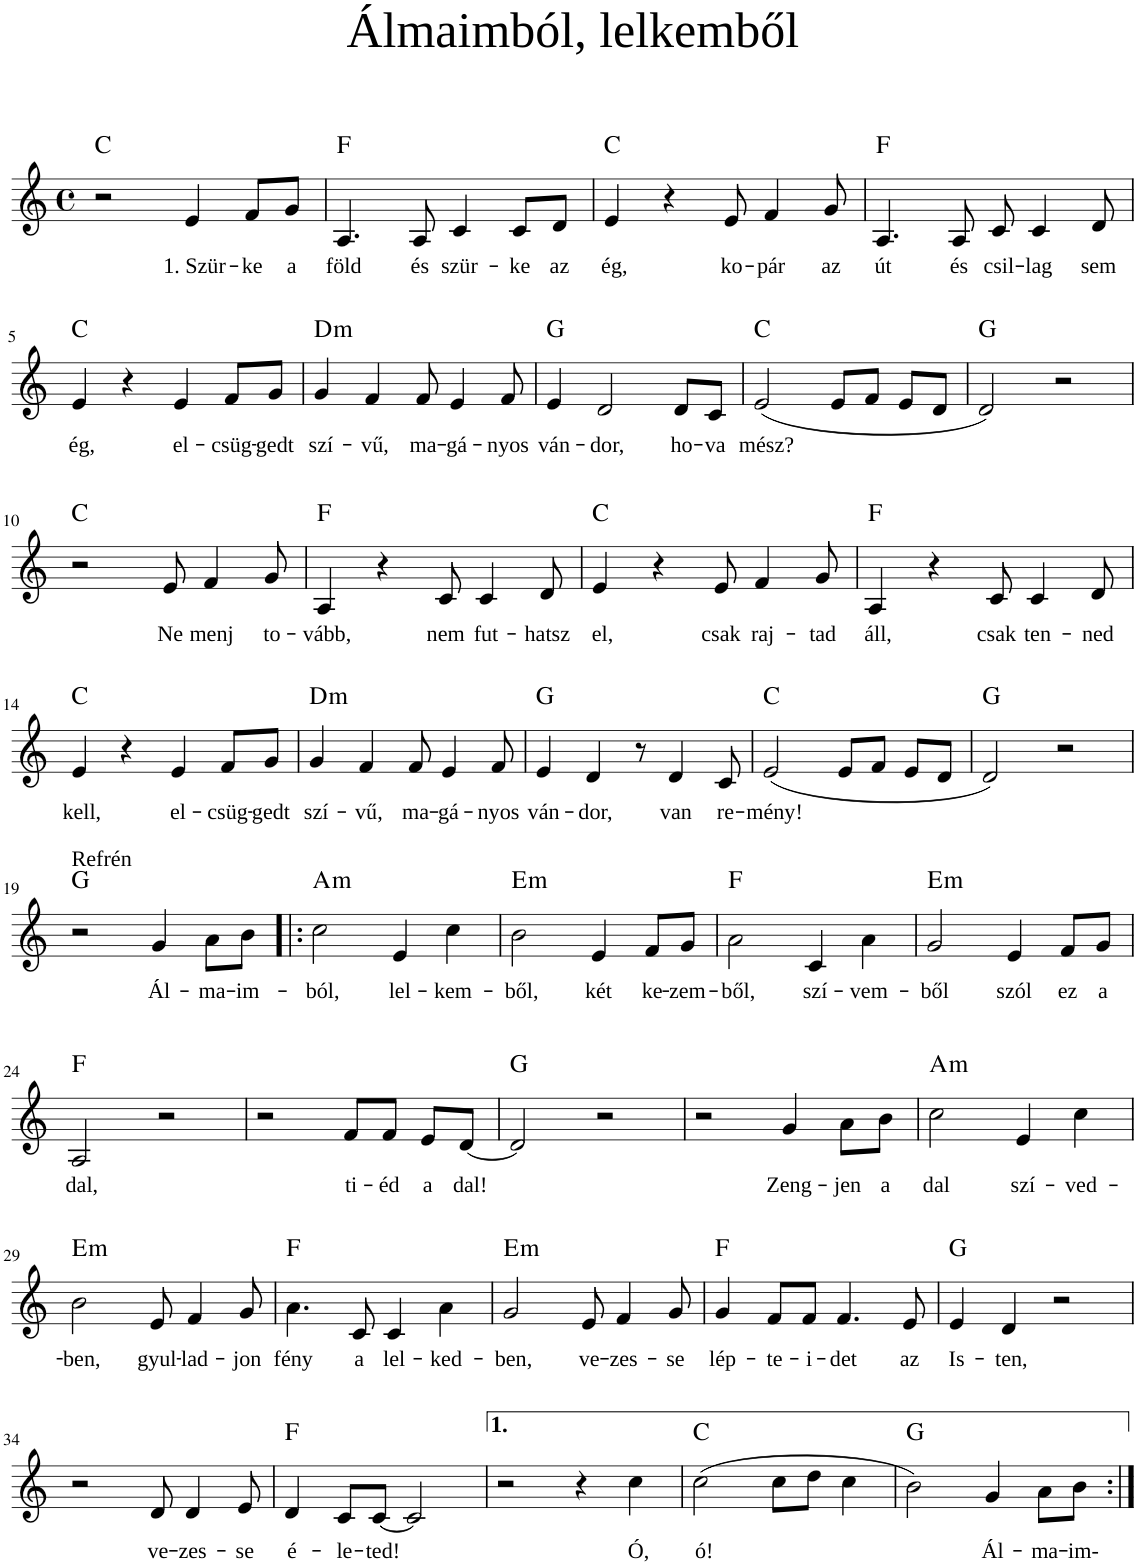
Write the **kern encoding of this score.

**kern	**text	**harte
*part1	*part1	*part1
*staff1	*staff1	*
*I"Acoustic Guitar	*	*
*I'Ac Gtr	*	*
*clefG2	*	*
*k[]	*	*
*M4/4	*	*
*met(c)	*	*
=1	=1	=1
!	!	!LO:H:kt=N.C.
2r	.	N
!	!LO:LY:b	!
4e/	1. Szür-	.
!	!LO:LY:b	!
8f/L	-ke	.
!	!LO:LY:b	!
8g/J	a	.
=2	=2	=2
!	!LO:LY:b	!LO:H:kt=N.C.
4.A/	föld	N
!	!LO:LY:b	!
8A/	és	.
!	!LO:LY:b	!
4c/	szür-	.
!	!LO:LY:b	!
8c/L	-ke	.
!	!LO:LY:b	!
8d/J	az	.
=3	=3	=3
!	!LO:LY:b	!LO:H:kt=N.C.
4e/	ég,	N
4r	.	.
!	!LO:LY:b	!
8e/	ko-	.
!	!LO:LY:b	!
4f/	-pár	.
!	!LO:LY:b	!
8g/	az	.
=4	=4	=4
!	!LO:LY:b	!LO:H:kt=N.C.
4.A/	út	N
!	!LO:LY:b	!
8A/	és	.
!	!LO:LY:b	!
8c/	csil-	.
!	!LO:LY:b	!
4c/	-lag	.
!	!LO:LY:b	!
8d/	sem	.
!!LO:LB:g=z
=5	=5	=5
!	!LO:LY:b	!LO:H:kt=N.C.
4e/	ég,	N
4r	.	.
!	!LO:LY:b	!
4e/	el-	.
!	!LO:LY:b	!
8f/L	-csüg-	.
!	!LO:LY:b	!
8g/J	-gedt	.
=6	=6	=6
!	!LO:LY:b	!LO:H:kt=m
4g/	szí-	D:min
!	!LO:LY:b	!
4f/	-vű,	.
!	!LO:LY:b	!
8f/	ma-	.
!	!LO:LY:b	!
4e/	-gá-	.
!	!LO:LY:b	!
8f/	-nyos	.
=7	=7	=7
!	!LO:LY:b	!LO:H:kt=N.C.
4e/	ván-	N
!	!LO:LY:b	!
2d/	-dor,	.
!	!LO:LY:b	!
8d/L	ho-	.
!	!LO:LY:b	!
8c/J	-va	.
=8	=8	=8
!	!LO:LY:b	!LO:H:kt=N.C.
(2e/	mész?	N
8e/L	.	.
8f/J	.	.
8e/L	.	.
8d/J	.	.
=9	=9	=9
!	!	!LO:H:kt=N.C.
2d/)	.	N
2r	.	.
!!LO:LB:g=z
=10	=10	=10
!	!	!LO:H:kt=N.C.
2r	.	N
!	!LO:LY:b	!
8e/	Ne	.
!	!LO:LY:b	!
4f/	menj	.
!	!LO:LY:b	!
8g/	to-	.
=11	=11	=11
!	!LO:LY:b	!LO:H:kt=N.C.
4A/	-vább,	N
4r	.	.
!	!LO:LY:b	!
8c/	nem	.
!	!LO:LY:b	!
4c/	fut-	.
!	!LO:LY:b	!
8d/	-hatsz	.
=12	=12	=12
!	!LO:LY:b	!LO:H:kt=N.C.
4e/	el,	N
4r	.	.
!	!LO:LY:b	!
8e/	csak	.
!	!LO:LY:b	!
4f/	raj-	.
!	!LO:LY:b	!
8g/	-tad	.
=13	=13	=13
!	!LO:LY:b	!LO:H:kt=N.C.
4A/	áll,	N
4r	.	.
!	!LO:LY:b	!
8c/	csak	.
!	!LO:LY:b	!
4c/	ten-	.
!	!LO:LY:b	!
8d/	-ned	.
!!LO:LB:g=z
=14	=14	=14
!	!LO:LY:b	!LO:H:kt=N.C.
4e/	kell,	N
4r	.	.
!	!LO:LY:b	!
4e/	el-	.
!	!LO:LY:b	!
8f/L	-csüg-	.
!	!LO:LY:b	!
8g/J	-gedt	.
=15	=15	=15
!	!LO:LY:b	!LO:H:kt=m
4g/	szí-	D:min
!	!LO:LY:b	!
4f/	-vű,	.
!	!LO:LY:b	!
8f/	ma-	.
!	!LO:LY:b	!
4e/	-gá-	.
!	!LO:LY:b	!
8f/	-nyos	.
=16	=16	=16
!	!LO:LY:b	!LO:H:kt=N.C.
4e/	ván-	N
!	!LO:LY:b	!
4d/	-dor,	.
8r	.	.
!	!LO:LY:b	!
4d/	van	.
!	!LO:LY:b	!
8c/	re-	.
=17	=17	=17
!	!LO:LY:b	!LO:H:kt=N.C.
(2e/	-mény!	N
8e/L	.	.
8f/J	.	.
8e/L	.	.
8d/J	.	.
=18	=18	=18
!	!	!LO:H:kt=N.C.
2d/)	.	N
2r	.	.
!!LO:LB:g=z
=19	=19	=19
!LO:TX:a:t=Refrén	!	!LO:H:kt=N.C.
2r	.	N
!	!LO:LY:b	!
4g/	Ál-	.
!	!LO:LY:b	!
8a\L	-ma-	.
!	!LO:LY:b	!
8b\J	-im-	.
=20!|:	=20!|:	=20!|:
!	!LO:LY:b	!LO:H:kt=m
2cc\	-ból,	A:min
!	!LO:LY:b	!
4e/	lel-	.
!	!LO:LY:b	!
4cc\	-kem-	.
=21	=21	=21
!	!LO:LY:b	!LO:H:kt=m
2b\	-ből,	E:min
!	!LO:LY:b	!
4e/	két	.
!	!LO:LY:b	!
8f/L	ke-	.
!	!LO:LY:b	!
8g/J	-zem-	.
=22	=22	=22
!	!LO:LY:b	!LO:H:kt=N.C.
2a\	-ből,	N
!	!LO:LY:b	!
4c/	szí-	.
!	!LO:LY:b	!
4a\	-vem-	.
=23	=23	=23
!	!LO:LY:b	!LO:H:kt=m
2g/	-ből	E:min
!	!LO:LY:b	!
4e/	szól	.
!	!LO:LY:b	!
8f/L	ez	.
!	!LO:LY:b	!
8g/J	a	.
!!LO:LB:g=z
=24	=24	=24
!	!LO:LY:b	!LO:H:kt=N.C.
2A/	dal,	N
2r	.	.
=25	=25	=25
2r	.	.
!	!LO:LY:b	!
8f/L	ti-	.
!	!LO:LY:b	!
8f/J	-éd	.
!	!LO:LY:b	!
8e/L	a	.
!	!LO:LY:b	!
[8d/J	dal!	.
=26	=26	=26
!	!	!LO:H:kt=N.C.
2d/]	.	N
2r	.	.
=27	=27	=27
2r	.	.
!	!LO:LY:b	!
4g/	Zeng-	.
!	!LO:LY:b	!
8a\L	-jen	.
!	!LO:LY:b	!
8b\J	a	.
=28	=28	=28
!	!LO:LY:b	!LO:H:kt=m
2cc\	dal	A:min
!	!LO:LY:b	!
4e/	szí-	.
!	!LO:LY:b	!
4cc\	-ved-	.
!!LO:LB:g=z
=29	=29	=29
!	!LO:LY:b	!LO:H:kt=m
2b\	-ben,	E:min
!	!LO:LY:b	!
8e/	gyul-	.
!	!LO:LY:b	!
4f/	-lad-	.
!	!LO:LY:b	!
8g/	-jon	.
=30	=30	=30
!	!LO:LY:b	!LO:H:kt=N.C.
4.a\	fény	N
!	!LO:LY:b	!
8c/	a	.
!	!LO:LY:b	!
4c/	lel-	.
!	!LO:LY:b	!
4a\	-ked-	.
=31	=31	=31
!	!LO:LY:b	!LO:H:kt=m
2g/	-ben,	E:min
!	!LO:LY:b	!
8e/	ve-	.
!	!LO:LY:b	!
4f/	-zes-	.
!	!LO:LY:b	!
8g/	-se	.
=32	=32	=32
!	!LO:LY:b	!LO:H:kt=N.C.
4g/	lép-	N
!	!LO:LY:b	!
8f/L	-te-	.
!	!LO:LY:b	!
8f/J	-i-	.
!	!LO:LY:b	!
4.f/	-det	.
!	!LO:LY:b	!
8e/	az	.
=33	=33	=33
!	!LO:LY:b	!LO:H:kt=N.C.
4e/	Is-	N
!	!LO:LY:b	!
4d/	-ten,	.
2r	.	.
!!LO:LB:g=z
=34	=34	=34
2r	.	.
!	!LO:LY:b	!
8d/	ve-	.
!	!LO:LY:b	!
4d/	-zes-	.
!	!LO:LY:b	!
8e/	-se	.
=35	=35	=35
!	!LO:LY:b	!LO:H:kt=N.C.
4d/	é-	N
!	!LO:LY:b	!
8c/L	-le-	.
!	!LO:LY:b	!
[8c/J	-ted!	.
2c/]	.	.
=36	=36	=36
2r	.	.
4r	.	.
!	!LO:LY:b	!
4cc\	Ó,	.
=37	=37	=37
!	!LO:LY:b	!LO:H:kt=N.C.
(2cc\	ó!	N
8cc\L	.	.
8dd\J	.	.
4cc\	.	.
=38	=38	=38
!	!	!LO:H:kt=N.C.
2b\)	.	N
!	!LO:LY:b	!
4g/	Ál-	.
!	!LO:LY:b	!
8a\L	-ma-	.
!	!LO:LY:b	!
8b\J	-im-	.
=:|!	=:|!	=:|!
*-	*-	*-
